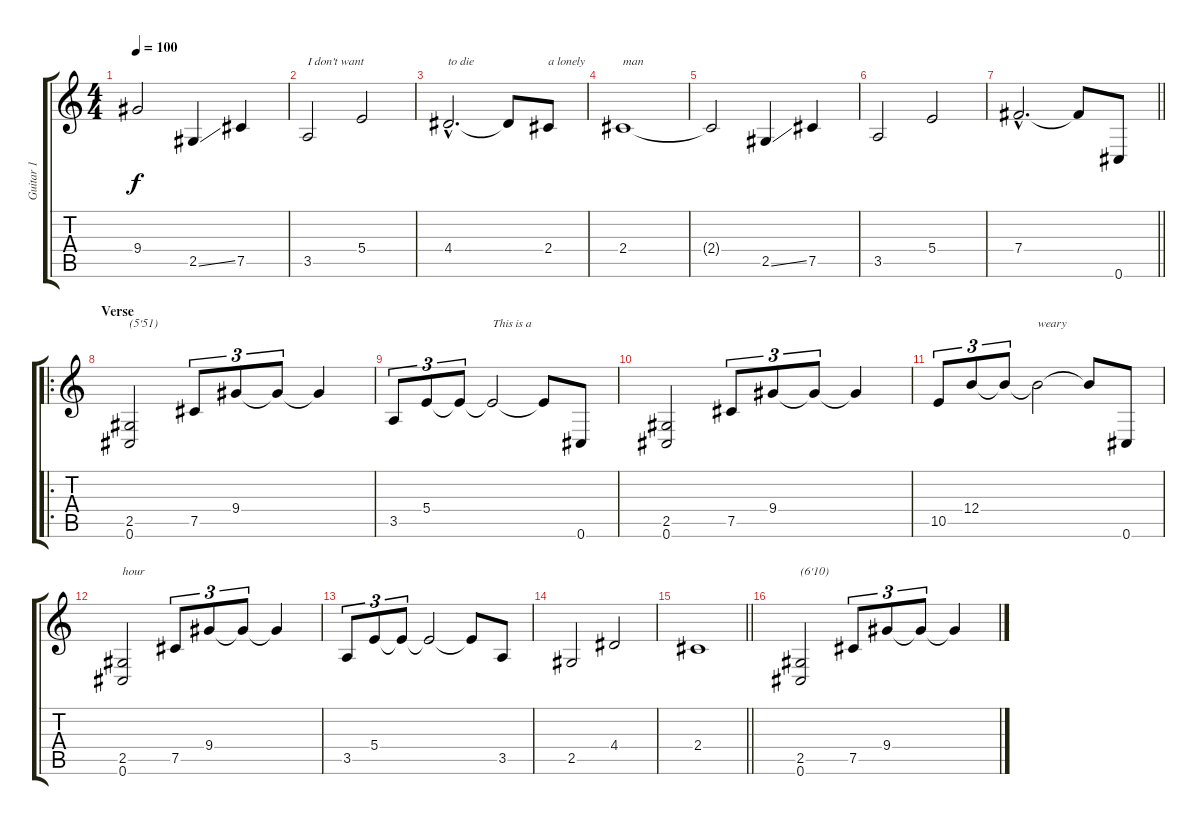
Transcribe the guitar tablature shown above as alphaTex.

\track ("Guitar 1" "Guitar 1") {instrument distortionguitar}
\staff {score tabs}
\tuning (Db4 Ab3 E3 B2 Gb2 Db2) {hide}
\ts (4 4)
\tempo 100
\clef g2
\ks c
9.4{t}.2{dy f} 2.5{ss}.4 7.5.4 |
3.5.2{txt "I don't want"} 5.4.2 |
4.4{hac}.2{d txt "to die"} 4.4{t}.8 2.4.8{txt "a lonely"} |
2.4.1{txt "man"} |
2.4{t}.2 2.5{ss}.4 7.5.4 |
3.5.2 5.4.2 |
\barLineRight lightlight
7.4{hac}.2{d} 7.4{t}.8 0.6.8 |
\ro
\section ("" "Verse")
(2.5 0.6).2{txt "(5'51)"} 7.5.8{tu (3 2)} 9.4.8{tu (3 2)} 9.4{t}.8{tu (3 2)} 9.4{t}.4 |
3.5.8{tu (3 2)} 5.4.8{tu (3 2)} 5.4{t}.8{tu (3 2)} 5.4{t}.2{txt "This is a"} 5.4{t}.8 0.6.8 |
(2.5 0.6).2 7.5.8{tu (3 2)} 9.4.8{tu (3 2)} 9.4{t}.8{tu (3 2)} 9.4{t}.4 |
10.5.8{tu (3 2)} 12.4.8{tu (3 2)} 12.4{t}.8{tu (3 2)} 12.4{t}.2{txt "weary"} 12.4{t}.8 0.6.8 |
(2.5 0.6).2{txt "hour"} 7.5.8{tu (3 2)} 9.4.8{tu (3 2)} 9.4{t}.8{tu (3 2)} 9.4{t}.4 |
3.5.8{tu (3 2)} 5.4.8{tu (3 2)} 5.4{t}.8{tu (3 2)} 5.4{t}.2 5.4{t}.8 3.5.8 |
2.5.2 4.4.2 |
\barLineRight lightlight
2.4.1 |
(2.5 0.6).2{txt "(6'10)"} 7.5.8{tu (3 2)} 9.4.8{tu (3 2)} 9.4{t}.8{tu (3 2)} 9.4{t}.4
